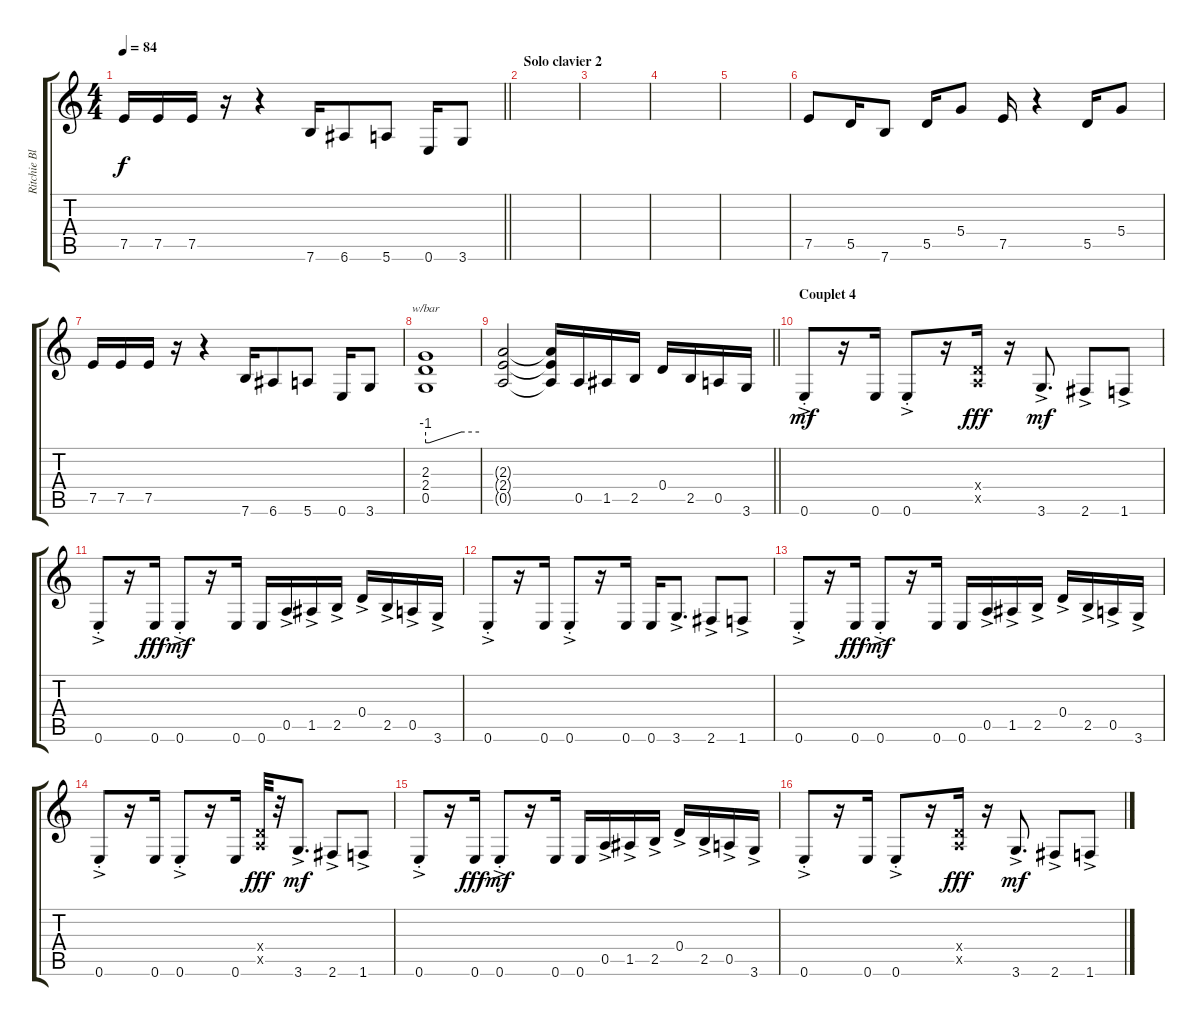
\track ("Ritchie Blackmore" "Ritchie Bl") {instrument distortionguitar}
\staff {score tabs}
\tuning (E4 B3 G3 D3 A2 E2) {hide}
\ts (4 4)
\tempo 84
\clef g2
\barLineRight lightlight
\ks c
7.5.16{dy f} 7.5.16 7.5.16 r.16 r.4 7.6.16 6.6.8 5.6.8 0.6.16 3.6.8 |
\section ("" "Solo clavier 2")
|
|
|
|
7.5.8 5.5.16 7.6.8 5.5.16 5.4.8 7.5.16 r.4 5.5.16 5.4.8 |
7.5.16 7.5.16 7.5.16 r.16 r.4 7.6.16 6.6.8 5.6.8 0.6.16 3.6.8 |
(2.3 2.4 0.5).1{tbe (custom default 0 -4 4 -4 40 0 60 0)} |
\barLineRight lightlight
(2.3{t} 2.4{t} 0.5{t}).2 (2.3{t} 2.4{t} 0.5{t}).16 0.5.16 1.5.16 2.5.16 0.4.16 2.5.16 0.5.16 3.6.16 |
\section ("" "Couplet 4 ")
0.6{ac st}.8{dy mf} r.16 0.6.16 0.6{ac st}.8 r.16 (0.4{x} 0.5{x}).16{dy fff} r.16 3.6{ac}.8{d dy mf} 2.6{ac}.8 1.6{ac}.8 |
0.6{ac st}.8 r.16 0.6.16{dy fff} 0.6{ac st}.8{dy mf} r.16 0.6.16 0.6.16 0.5{ac}.16 1.5{ac}.16 2.5{ac}.16 0.4{ac}.16 2.5{ac}.16 0.5{ac}.16 3.6{ac}.16 |
0.6{ac st}.8 r.16 0.6.16 0.6{ac st}.8 r.16 0.6.16 0.6.16 3.6{ac}.8{d} 2.6{ac}.8 1.6{ac}.8 |
0.6{ac st}.8 r.16 0.6.16{dy fff} 0.6{ac st}.8{dy mf} r.16 0.6.16 0.6.16 0.5{ac}.16 1.5{ac}.16 2.5{ac}.16 0.4{ac}.16 2.5{ac}.16 0.5{ac}.16 3.6{ac}.16 |
0.6{ac st}.8 r.16 0.6.16 0.6{ac st}.8 r.16 0.6.16 (0.4{x} 0.5{x}).32{dy fff} r.32 3.6{ac}.8{d dy mf} 2.6{ac}.8 1.6{ac}.8 |
0.6{ac st}.8 r.16 0.6.16{dy fff} 0.6{ac st}.8{dy mf} r.16 0.6.16 0.6.16 0.5{ac}.16 1.5{ac}.16 2.5{ac}.16 0.4{ac}.16 2.5{ac}.16 0.5{ac}.16 3.6{ac}.16 |
0.6{ac st}.8 r.16 0.6.16 0.6{ac st}.8 r.16 (0.4{x} 0.5{x}).16{dy fff} r.16 3.6{ac}.8{d dy mf} 2.6{ac}.8 1.6{ac}.8
